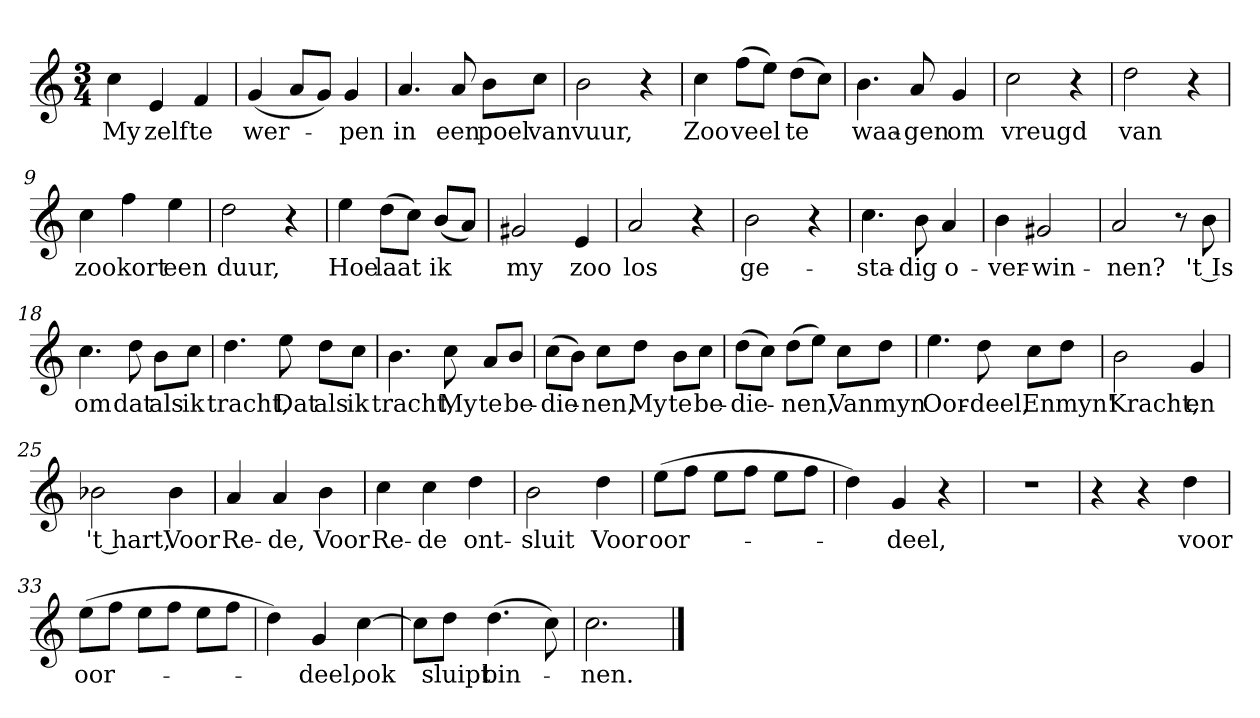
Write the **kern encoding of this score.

**kern	**text
*part1	*part1
*staff1	*staff1
*clefG2	*
*k[]	*
*C:	*
*M3/4	*
*MM120	*
=1	=1
4cc	My
4e	zelf
4f	te
=2	=2
(4g	wer-
8a/L	.
8g/J)	.
4g	-pen
=3	=3
4.a	in
8a	een
8b\L	poel
8cc\J	van
=4	=4
2b	vuur,
4r	.
=5	=5
4cc	Zoo
(8ff\L	veel
8ee\J)	.
(8dd\L	te
8cc\J)	.
=6	=6
4.b	waa-
8a	-gen
4g	om
=7	=7
2cc	vreugd
4r	.
=8	=8
2dd	van
4r	.
=9	=9
4cc	zoo
4ff	kort
4ee	een
=10	=10
2dd	duur,
4r	.
=11	=11
4ee	Hoe
(8dd\L	laat
8cc\J)	.
(8b/L	ik
8a/J)	.
=12	=12
2g#X	my
4e	zoo
=13	=13
2a	los
4r	.
=14	=14
2b	ge-
4r	.
=15	=15
4.cc	sta-
8b	-dig
4a	o-
=16	=16
4b	-ver-
2g#X	-win-
=17	=17
2a	-nen?
8r	.
8b	't Is
=18	=18
4.cc	om
8dd	dat
8b\L	als
8cc\J	ik
=19	=19
4.dd	tracht,
8ee	Dat
8dd\L	als
8cc\J	ik
=20	=20
4.b	tracht,
8cc	My
8a/L	te
8b/J	be-
=21	=21
(8cc\L	-die-
8b\J)	.
8cc\L	-nen,
8dd\J	My
8b\L	te
8cc\J	be-
=22	=22
(8dd\L	-die-
8cc\J)	.
(8dd\L	-nen,
8ee\J)	.
8cc\L	Van
8dd\J	myn
=23	=23
4.ee	Oor-
8dd	-deel,
8cc\L	En
8dd\J	myn'
=24	=24
2b	Kracht,
4g	en
=25	=25
2b-X	't hart,
4b-	Voor
=26	=26
4a	Re-
4a	-de,
4b	Voor
=27	=27
4cc	Re-
4cc	-de
4dd	ont-
=28	=28
2b	-sluit
4dd	Voor
=29	=29
(8ee\L	oor-
8ff\J	.
8ee\L	.
8ff\J	.
8ee\L	.
8ff\J	.
=30	=30
4dd)	.
4g	-deel,
4r	.
=31	=31
2.r	.
=32	=32
4r	.
4r	.
4dd	voor
=33	=33
(8ee\L	oor-
8ff\J	.
8ee\L	.
8ff\J	.
8ee\L	.
8ff\J	.
=34	=34
4dd)	.
4g	-deel,
[4cc	ook
=35	=35
8cc\L]	.
8dd\J	sluipt
(4.dd	bin-
8cc)	.
=36	=36
2.cc	-nen.
==	==
*-	*-
